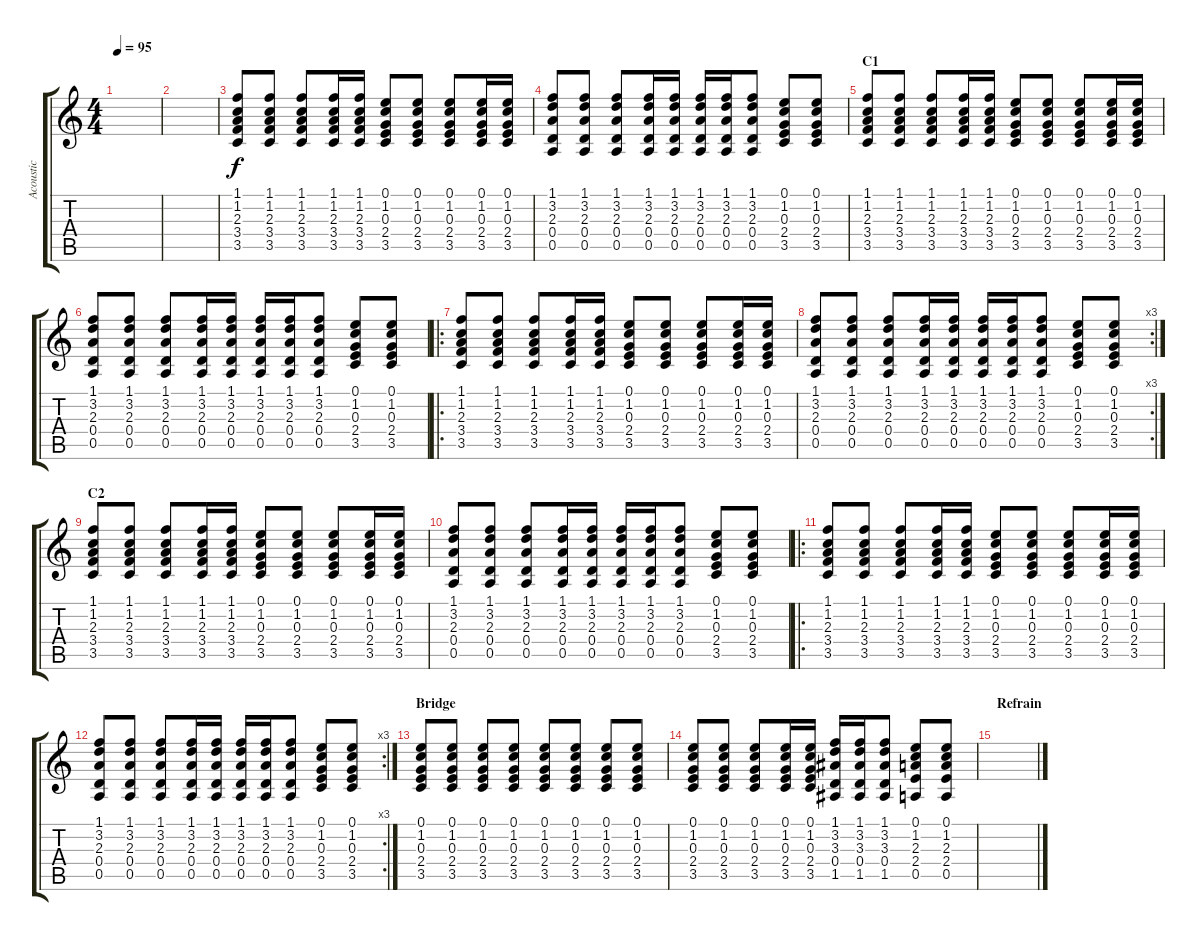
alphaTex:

\track ("Acoustic" "Acoustic") {instrument acousticguitarsteel}
\staff {score tabs}
\tuning (E4 B3 G3 D3 A2 E2) {hide}
\ts (4 4)
\tempo 95
\clef g2
\ks c
|
|
(1.1 1.2 2.3 3.4 3.5).8 (1.1 1.2 2.3 3.4 3.5).8 (1.1 1.2 2.3 3.4 3.5).8 (1.1 1.2 2.3 3.4 3.5).16 (1.1 1.2 2.3 3.4 3.5).16 (0.1 1.2 0.3 2.4 3.5).8 (0.1 1.2 0.3 2.4 3.5).8 (0.1 1.2 0.3 2.4 3.5).8 (0.1 1.2 0.3 2.4 3.5).16 (0.1 1.2 0.3 2.4 3.5).16 |
(1.1 3.2 2.3 0.4 0.5).8 (1.1 3.2 2.3 0.4 0.5).8 (1.1 3.2 2.3 0.4 0.5).8 (1.1 3.2 2.3 0.4 0.5).16 (1.1 3.2 2.3 0.4 0.5).16 (1.1 3.2 2.3 0.4 0.5).16 (1.1 3.2 2.3 0.4 0.5).16 (1.1 3.2 2.3 0.4 0.5).8 (0.1 1.2 0.3 2.4 3.5).8 (0.1 1.2 0.3 2.4 3.5).8 |
\section ("" "C1")
(1.1 1.2 2.3 3.4 3.5).8 (1.1 1.2 2.3 3.4 3.5).8 (1.1 1.2 2.3 3.4 3.5).8 (1.1 1.2 2.3 3.4 3.5).16 (1.1 1.2 2.3 3.4 3.5).16 (0.1 1.2 0.3 2.4 3.5).8 (0.1 1.2 0.3 2.4 3.5).8 (0.1 1.2 0.3 2.4 3.5).8 (0.1 1.2 0.3 2.4 3.5).16 (0.1 1.2 0.3 2.4 3.5).16 |
(1.1 3.2 2.3 0.4 0.5).8 (1.1 3.2 2.3 0.4 0.5).8 (1.1 3.2 2.3 0.4 0.5).8 (1.1 3.2 2.3 0.4 0.5).16 (1.1 3.2 2.3 0.4 0.5).16 (1.1 3.2 2.3 0.4 0.5).16 (1.1 3.2 2.3 0.4 0.5).16 (1.1 3.2 2.3 0.4 0.5).8 (0.1 1.2 0.3 2.4 3.5).8 (0.1 1.2 0.3 2.4 3.5).8 |
\ro
(1.1 1.2 2.3 3.4 3.5).8 (1.1 1.2 2.3 3.4 3.5).8 (1.1 1.2 2.3 3.4 3.5).8 (1.1 1.2 2.3 3.4 3.5).16 (1.1 1.2 2.3 3.4 3.5).16 (0.1 1.2 0.3 2.4 3.5).8 (0.1 1.2 0.3 2.4 3.5).8 (0.1 1.2 0.3 2.4 3.5).8 (0.1 1.2 0.3 2.4 3.5).16 (0.1 1.2 0.3 2.4 3.5).16 |
\rc 3
(1.1 3.2 2.3 0.4 0.5).8 (1.1 3.2 2.3 0.4 0.5).8 (1.1 3.2 2.3 0.4 0.5).8 (1.1 3.2 2.3 0.4 0.5).16 (1.1 3.2 2.3 0.4 0.5).16 (1.1 3.2 2.3 0.4 0.5).16 (1.1 3.2 2.3 0.4 0.5).16 (1.1 3.2 2.3 0.4 0.5).8 (0.1 1.2 0.3 2.4 3.5).8 (0.1 1.2 0.3 2.4 3.5).8 |
\section ("" "C2")
(1.1 1.2 2.3 3.4 3.5).8 (1.1 1.2 2.3 3.4 3.5).8 (1.1 1.2 2.3 3.4 3.5).8 (1.1 1.2 2.3 3.4 3.5).16 (1.1 1.2 2.3 3.4 3.5).16 (0.1 1.2 0.3 2.4 3.5).8 (0.1 1.2 0.3 2.4 3.5).8 (0.1 1.2 0.3 2.4 3.5).8 (0.1 1.2 0.3 2.4 3.5).16 (0.1 1.2 0.3 2.4 3.5).16 |
(1.1 3.2 2.3 0.4 0.5).8 (1.1 3.2 2.3 0.4 0.5).8 (1.1 3.2 2.3 0.4 0.5).8 (1.1 3.2 2.3 0.4 0.5).16 (1.1 3.2 2.3 0.4 0.5).16 (1.1 3.2 2.3 0.4 0.5).16 (1.1 3.2 2.3 0.4 0.5).16 (1.1 3.2 2.3 0.4 0.5).8 (0.1 1.2 0.3 2.4 3.5).8 (0.1 1.2 0.3 2.4 3.5).8 |
\ro
(1.1 1.2 2.3 3.4 3.5).8 (1.1 1.2 2.3 3.4 3.5).8 (1.1 1.2 2.3 3.4 3.5).8 (1.1 1.2 2.3 3.4 3.5).16 (1.1 1.2 2.3 3.4 3.5).16 (0.1 1.2 0.3 2.4 3.5).8 (0.1 1.2 0.3 2.4 3.5).8 (0.1 1.2 0.3 2.4 3.5).8 (0.1 1.2 0.3 2.4 3.5).16 (0.1 1.2 0.3 2.4 3.5).16 |
\rc 3
(1.1 3.2 2.3 0.4 0.5).8 (1.1 3.2 2.3 0.4 0.5).8 (1.1 3.2 2.3 0.4 0.5).8 (1.1 3.2 2.3 0.4 0.5).16 (1.1 3.2 2.3 0.4 0.5).16 (1.1 3.2 2.3 0.4 0.5).16 (1.1 3.2 2.3 0.4 0.5).16 (1.1 3.2 2.3 0.4 0.5).8 (0.1 1.2 0.3 2.4 3.5).8 (0.1 1.2 0.3 2.4 3.5).8 |
\section ("" "Bridge")
(0.1 1.2 0.3 2.4 3.5).8 (0.1 1.2 0.3 2.4 3.5).8 (0.1 1.2 0.3 2.4 3.5).8 (0.1 1.2 0.3 2.4 3.5).8 (0.1 1.2 0.3 2.4 3.5).8 (0.1 1.2 0.3 2.4 3.5).8 (0.1 1.2 0.3 2.4 3.5).8 (0.1 1.2 0.3 2.4 3.5).8 |
(0.1 1.2 0.3 2.4 3.5).8 (0.1 1.2 0.3 2.4 3.5).8 (0.1 1.2 0.3 2.4 3.5).8 (0.1 1.2 0.3 2.4 3.5).16 (0.1 1.2 0.3 2.4 3.5).16 (1.1 3.2 3.3 0.4 1.5).16 (1.1 3.2 3.3 0.4 1.5).16 (1.1 3.2 3.3 0.4 1.5).8 (0.1 1.2 2.3 2.4 0.5).8 (0.1 1.2 2.3 2.4 0.5).8 |
\section ("" "Refrain")
